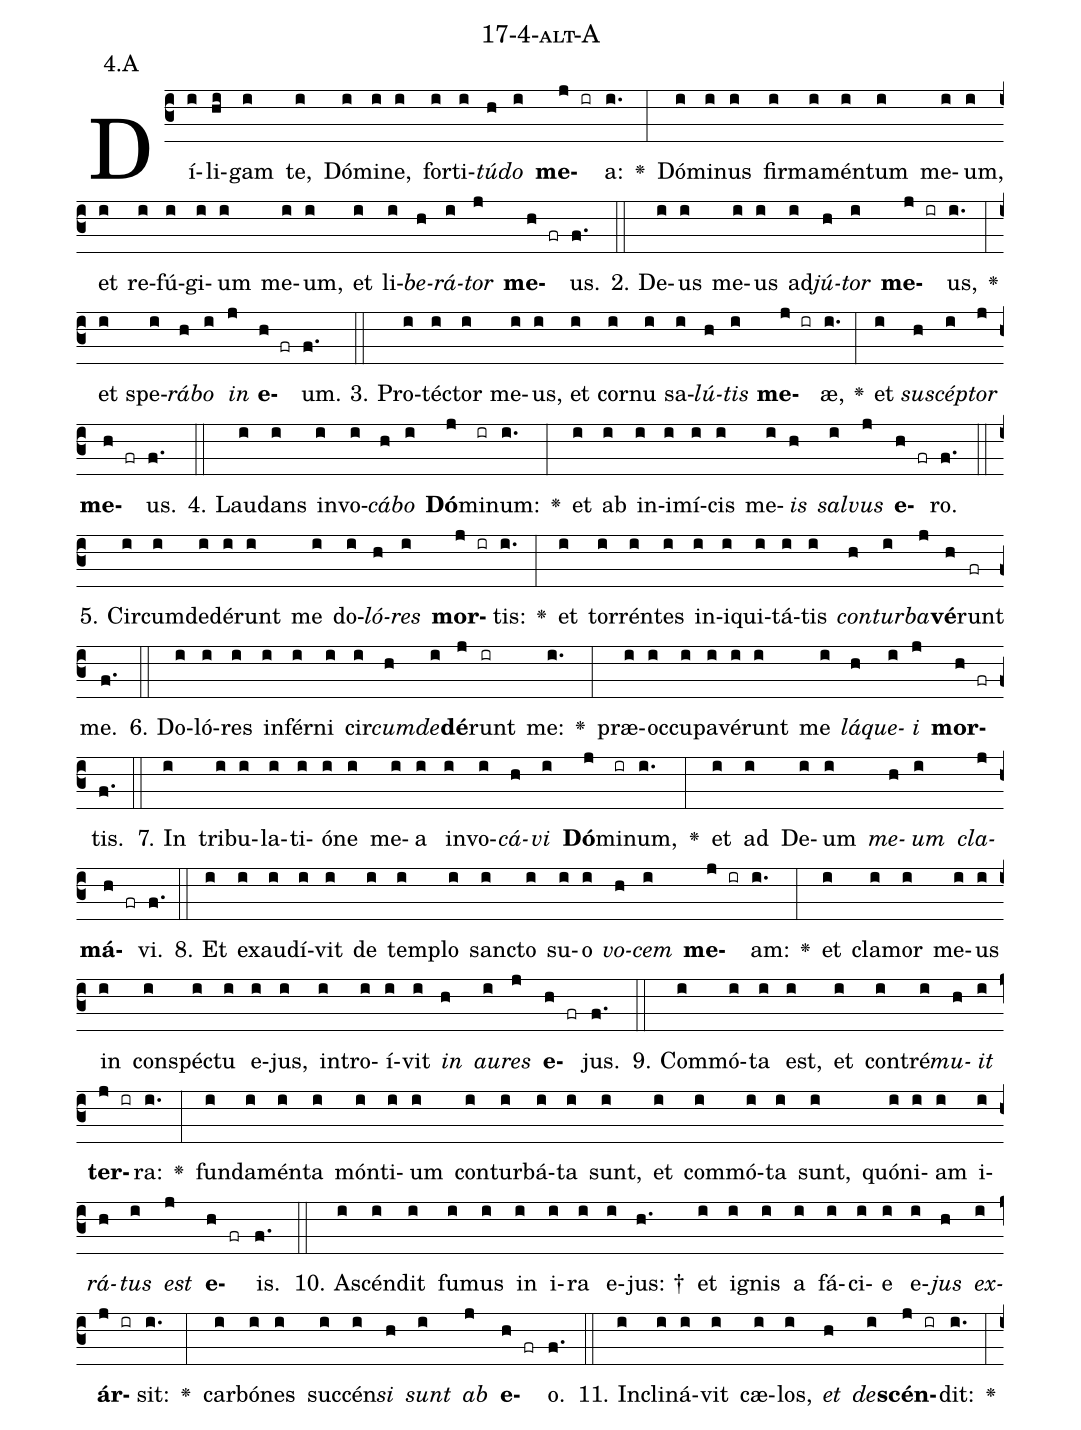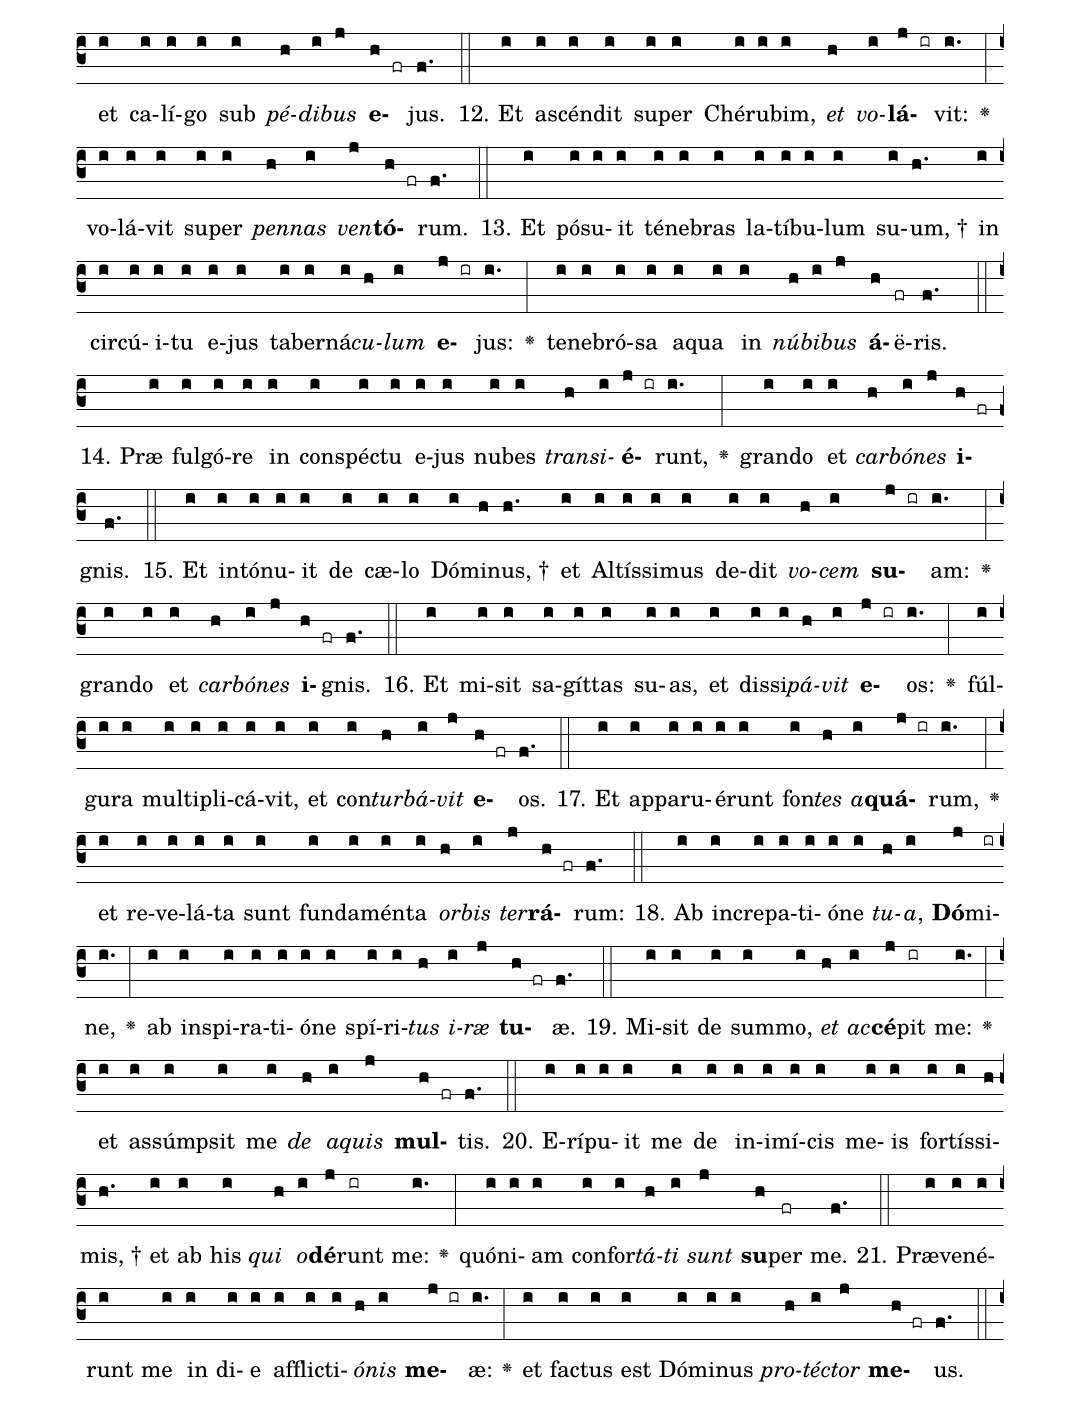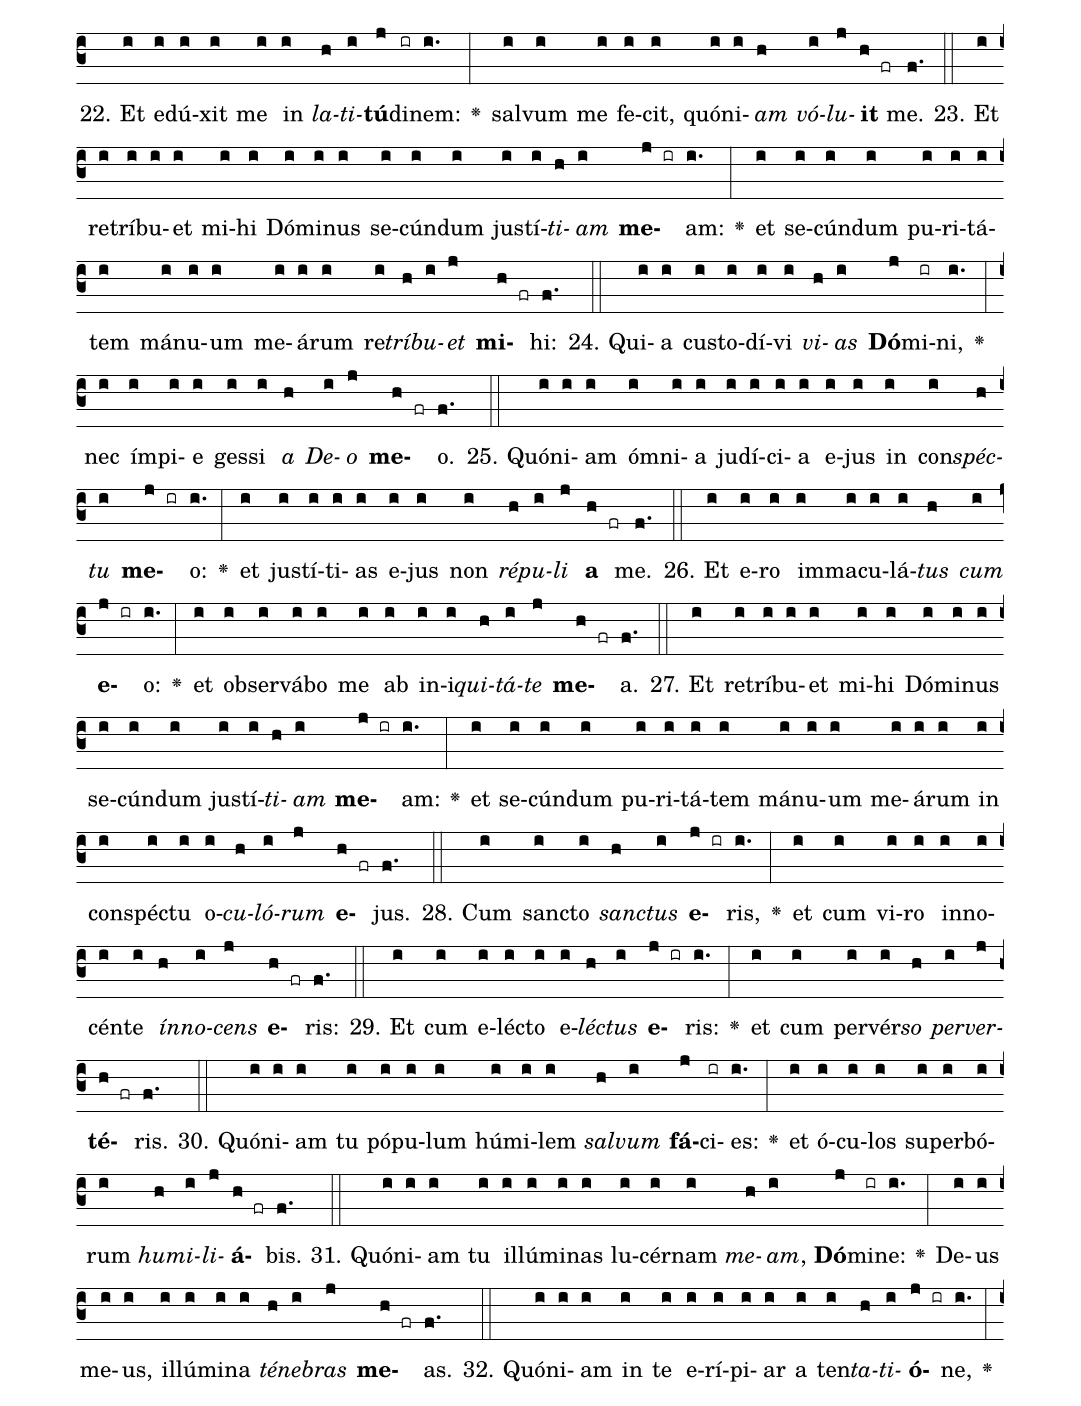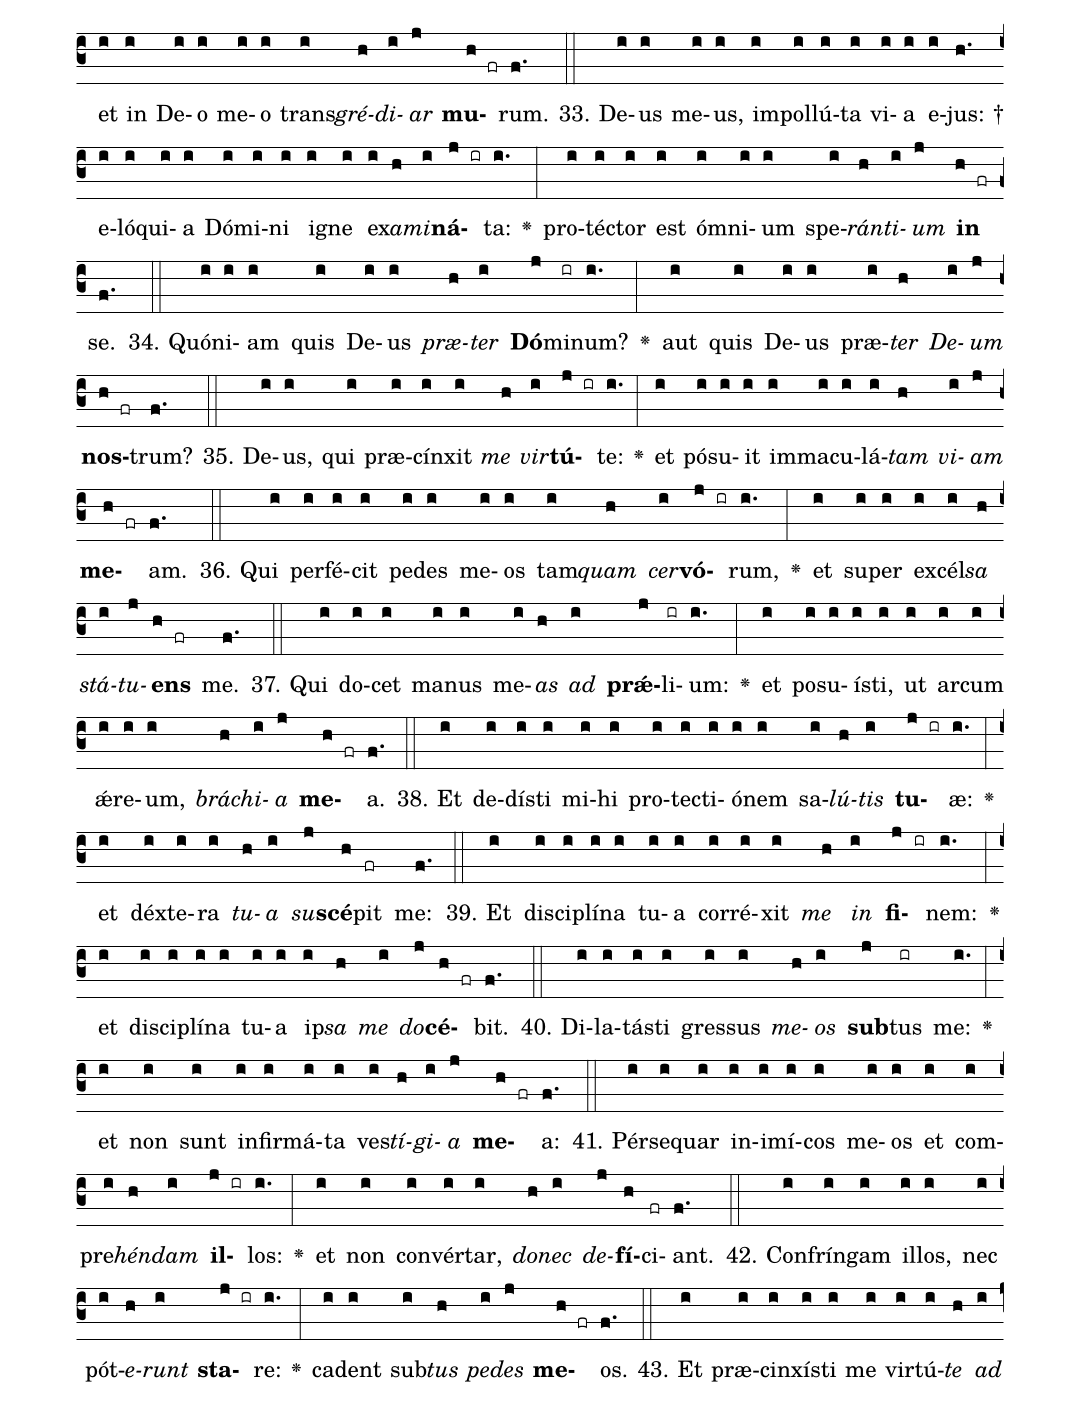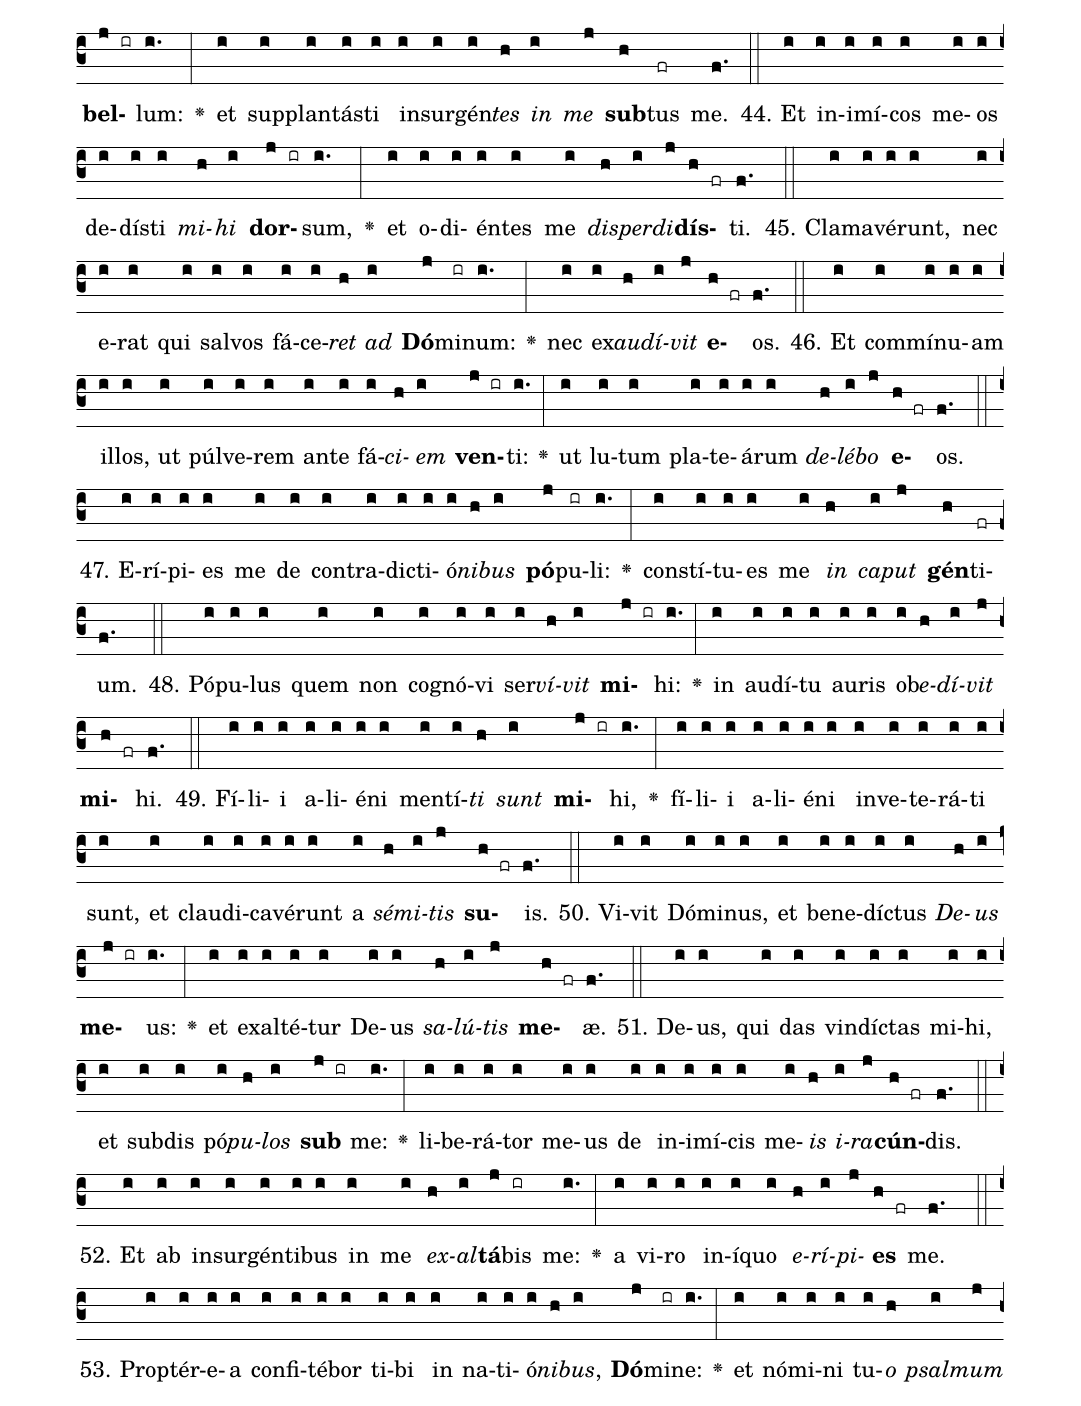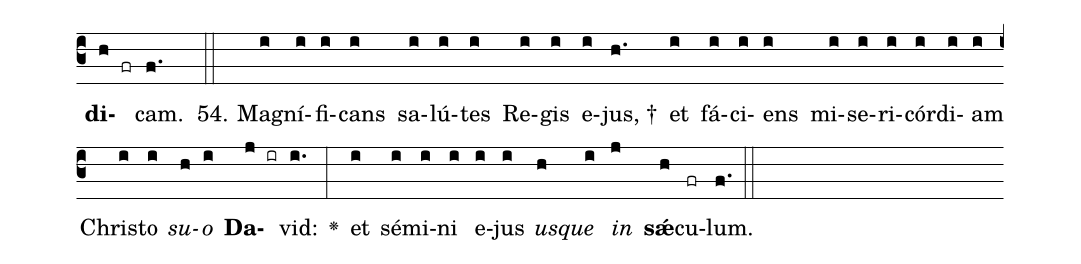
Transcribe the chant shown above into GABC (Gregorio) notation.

name: 17-4-alt-A;
annotation: 4.A;
%%
(c3)Dí(i)li(hi)gam(i) te,(i) Dó(i)mi(i)ne,(i) for(i)ti(i)<i>tú</i>(h)<i>do</i>(i) <b>me</b>(j ir)a:(i.) <v>\greheightstar</v>(:) Dó(i)mi(i)nus(i) fir(i)ma(i)mén(i)tum(i) me(i)um,(i) et(i) re(i)fú(i)gi(i)um(i) me(i)um,(i) et(i) li(i)<i>be</i>(h)<i>rá</i>(i)<i>tor</i>(j) <b>me</b>(h fr)us.(f.) (::)
2. De(i)us(i) me(i)us(i) ad(i)<i>jú</i>(h)<i>tor</i>(i) <b>me</b>(j ir)us,(i.) <v>\greheightstar</v>(:) et(i) spe(i)<i>rá</i>(h)<i>bo</i>(i) <i>in</i>(j) <b>e</b>(h fr)um.(f.) (::)
3. Pro(i)téc(i)tor(i) me(i)us,(i) et(i) cor(i)nu(i) sa(i)<i>lú</i>(h)<i>tis</i>(i) <b>me</b>(j ir)æ,(i.) <v>\greheightstar</v>(:) et(i) <i>su</i>(h)<i>scép</i>(i)<i>tor</i>(j) <b>me</b>(h fr)us.(f.) (::)
4. Lau(i)dans(i) in(i)vo(i)<i>cá</i>(h)<i>bo</i>(i) <b>Dó</b>(j)mi(ir)num:(i.) <v>\greheightstar</v>(:) et(i) ab(i) in(i)i(i)mí(i)cis(i) me(i)<i>is</i>(h) <i>sal</i>(i)<i>vus</i>(j) <b>e</b>(h fr)ro.(f.) (::)
5. Cir(i)cum(i)de(i)dé(i)runt(i) me(i) do(i)<i>ló</i>(h)<i>res</i>(i) <b>mor</b>(j ir)tis:(i.) <v>\greheightstar</v>(:) et(i) tor(i)rén(i)tes(i) in(i)i(i)qui(i)tá(i)tis(i) <i>con</i>(h)<i>tur</i>(i)<i>ba</i>(j)<b>vé</b>(h)runt(fr) me.(f.) (::)
6. Do(i)ló(i)res(i) in(i)fér(i)ni(i) cir(i)<i>cum</i>(h)<i>de</i>(i)<b>dé</b>(j)runt(ir) me:(i.) <v>\greheightstar</v>(:) præ(i)oc(i)cu(i)pa(i)vé(i)runt(i) me(i) <i>lá</i>(h)<i>que</i>(i)<i>i</i>(j) <b>mor</b>(h fr)tis.(f.) (::)
7. In(i) tri(i)bu(i)la(i)ti(i)ó(i)ne(i) me(i)a(i) in(i)vo(i)<i>cá</i>(h)<i>vi</i>(i) <b>Dó</b>(j)mi(ir)num,(i.) <v>\greheightstar</v>(:) et(i) ad(i) De(i)um(i) <i>me</i>(h)<i>um</i>(i) <i>cla</i>(j)<b>má</b>(h fr)vi.(f.) (::)
8. Et(i) ex(i)au(i)dí(i)vit(i) de(i) tem(i)plo(i) sanc(i)to(i) su(i)o(i) <i>vo</i>(h)<i>cem</i>(i) <b>me</b>(j ir)am:(i.) <v>\greheightstar</v>(:) et(i) cla(i)mor(i) me(i)us(i) in(i) con(i)spéc(i)tu(i) e(i)jus,(i) in(i)tro(i)í(i)vit(i) <i>in</i>(h) <i>au</i>(i)<i>res</i>(j) <b>e</b>(h fr)jus.(f.) (::)
9. Com(i)mó(i)ta(i) est,(i) et(i) con(i)tré(i)<i>mu</i>(h)<i>it</i>(i) <b>ter</b>(j ir)ra:(i.) <v>\greheightstar</v>(:) fun(i)da(i)mén(i)ta(i) món(i)ti(i)um(i) con(i)tur(i)bá(i)ta(i) sunt,(i) et(i) com(i)mó(i)ta(i) sunt,(i) quón(i)i(i)am(i) i(i)<i>rá</i>(h)<i>tus</i>(i) <i>est</i>(j) <b>e</b>(h fr)is.(f.) (::)
10. A(i)scén(i)dit(i) fu(i)mus(i) in(i) i(i)ra(i) e(i)jus: †(h.) et(i) i(i)gnis(i) a(i) fá(i)ci(i)e(i) e(i)<i>jus</i>(h) <i>ex</i>(i)<b>ár</b>(j ir)sit:(i.) <v>\greheightstar</v>(:) car(i)bó(i)nes(i) suc(i)cén(i)<i>si</i>(h) <i>sunt</i>(i) <i>ab</i>(j) <b>e</b>(h fr)o.(f.) (::)
11. In(i)cli(i)ná(i)vit(i) cæ(i)los,(i) <i>et</i>(h) <i>de</i>(i)<b>scén</b>(j ir)dit:(i.) <v>\greheightstar</v>(:) et(i) ca(i)lí(i)go(i) sub(i) <i>pé</i>(h)<i>di</i>(i)<i>bus</i>(j) <b>e</b>(h fr)jus.(f.) (::)
12. Et(i) a(i)scén(i)dit(i) su(i)per(i) Ché(i)ru(i)bim,(i) <i>et</i>(h) <i>vo</i>(i)<b>lá</b>(j ir)vit:(i.) <v>\greheightstar</v>(:) vo(i)lá(i)vit(i) su(i)per(i) <i>pen</i>(h)<i>nas</i>(i) <i>ven</i>(j)<b>tó</b>(h fr)rum.(f.) (::)
13. Et(i) pó(i)su(i)it(i) té(i)ne(i)bras(i) la(i)tí(i)bu(i)lum(i) su(i)um, †(h.) in(i) cir(i)cú(i)i(i)tu(i) e(i)jus(i) ta(i)ber(i)ná(i)<i>cu</i>(h)<i>lum</i>(i) <b>e</b>(j ir)jus:(i.) <v>\greheightstar</v>(:) te(i)ne(i)bró(i)sa(i) a(i)qua(i) in(i) <i>nú</i>(h)<i>bi</i>(i)<i>bus</i>(j) <b>á</b>(h)ë(fr)ris.(f.) (::)
14. Præ(i) ful(i)gó(i)re(i) in(i) con(i)spéc(i)tu(i) e(i)jus(i) nu(i)bes(i) <i>trans</i>(h)<i>i</i>(i)<b>é</b>(j ir)runt,(i.) <v>\greheightstar</v>(:) gran(i)do(i) et(i) <i>car</i>(h)<i>bó</i>(i)<i>nes</i>(j) <b>i</b>(h fr)gnis.(f.) (::)
15. Et(i) in(i)tó(i)nu(i)it(i) de(i) cæ(i)lo(i) Dó(i)mi(h)nus, †(h.) et(i) Al(i)tís(i)si(i)mus(i) de(i)dit(i) <i>vo</i>(h)<i>cem</i>(i) <b>su</b>(j ir)am:(i.) <v>\greheightstar</v>(:) gran(i)do(i) et(i) <i>car</i>(h)<i>bó</i>(i)<i>nes</i>(j) <b>i</b>(h fr)gnis.(f.) (::)
16. Et(i) mi(i)sit(i) sa(i)gít(i)tas(i) su(i)as,(i) et(i) dis(i)si(i)<i>pá</i>(h)<i>vit</i>(i) <b>e</b>(j ir)os:(i.) <v>\greheightstar</v>(:) fúl(i)gu(i)ra(i) mul(i)ti(i)pli(i)cá(i)vit,(i) et(i) con(i)<i>tur</i>(h)<i>bá</i>(i)<i>vit</i>(j) <b>e</b>(h fr)os.(f.) (::)
17. Et(i) ap(i)pa(i)ru(i)é(i)runt(i) fon(i)<i>tes</i>(h) <i>a</i>(i)<b>quá</b>(j ir)rum,(i.) <v>\greheightstar</v>(:) et(i) re(i)ve(i)lá(i)ta(i) sunt(i) fun(i)da(i)mén(i)ta(i) <i>or</i>(h)<i>bis</i>(i) <i>ter</i>(j)<b>rá</b>(h fr)rum:(f.) (::)
18. Ab(i) in(i)cre(i)pa(i)ti(i)ó(i)ne(i) <i>tu</i>(h)<i>a</i>,(i) <b>Dó</b>(j)mi(ir)ne,(i.) <v>\greheightstar</v>(:) ab(i) in(i)spi(i)ra(i)ti(i)ó(i)ne(i) spí(i)ri(i)<i>tus</i>(h) <i>i</i>(i)<i>ræ</i>(j) <b>tu</b>(h fr)æ.(f.) (::)
19. Mi(i)sit(i) de(i) sum(i)mo,(i) <i>et</i>(h) <i>ac</i>(i)<b>cé</b>(j)pit(ir) me:(i.) <v>\greheightstar</v>(:) et(i) as(i)súmp(i)sit(i) me(i) <i>de</i>(h) <i>a</i>(i)<i>quis</i>(j) <b>mul</b>(h fr)tis.(f.) (::)
20. E(i)rí(i)pu(i)it(i) me(i) de(i) in(i)i(i)mí(i)cis(i) me(i)is(i) for(i)tís(i)si(h)mis, †(h.) et(i) ab(i) his(i) <i>qui</i>(h) <i>o</i>(i)<b>dé</b>(j)runt(ir) me:(i.) <v>\greheightstar</v>(:) quón(i)i(i)am(i) con(i)for(i)<i>tá</i>(h)<i>ti</i>(i) <i>sunt</i>(j) <b>su</b>(h)per(fr) me.(f.) (::)
21. Præ(i)ve(i)né(i)runt(i) me(i) in(i) di(i)e(i) af(i)flic(i)ti(i)<i>ó</i>(h)<i>nis</i>(i) <b>me</b>(j ir)æ:(i.) <v>\greheightstar</v>(:) et(i) fac(i)tus(i) est(i) Dó(i)mi(i)nus(i) <i>pro</i>(h)<i>téc</i>(i)<i>tor</i>(j) <b>me</b>(h fr)us.(f.) (::)
22. Et(i) e(i)dú(i)xit(i) me(i) in(i) <i>la</i>(h)<i>ti</i>(i)<b>tú</b>(j)di(ir)nem:(i.) <v>\greheightstar</v>(:) sal(i)vum(i) me(i) fe(i)cit,(i) quón(i)i(i)<i>am</i>(h) <i>vó</i>(i)<i>lu</i>(j)<b>it</b>(h fr) me.(f.) (::)
23. Et(i) re(i)trí(i)bu(i)et(i) mi(i)hi(i) Dó(i)mi(i)nus(i) se(i)cún(i)dum(i) jus(i)tí(i)<i>ti</i>(h)<i>am</i>(i) <b>me</b>(j ir)am:(i.) <v>\greheightstar</v>(:) et(i) se(i)cún(i)dum(i) pu(i)ri(i)tá(i)tem(i) má(i)nu(i)um(i) me(i)á(i)rum(i) re(i)<i>trí</i>(h)<i>bu</i>(i)<i>et</i>(j) <b>mi</b>(h fr)hi:(f.) (::)
24. Qui(i)a(i) cus(i)to(i)dí(i)vi(i) <i>vi</i>(h)<i>as</i>(i) <b>Dó</b>(j)mi(ir)ni,(i.) <v>\greheightstar</v>(:) nec(i) ím(i)pi(i)e(i) ges(i)si(i) <i>a</i>(h) <i>De</i>(i)<i>o</i>(j) <b>me</b>(h fr)o.(f.) (::)
25. Quón(i)i(i)am(i) óm(i)ni(i)a(i) ju(i)dí(i)ci(i)a(i) e(i)jus(i) in(i) con(i)<i>spéc</i>(h)<i>tu</i>(i) <b>me</b>(j ir)o:(i.) <v>\greheightstar</v>(:) et(i) jus(i)tí(i)ti(i)as(i) e(i)jus(i) non(i) <i>ré</i>(h)<i>pu</i>(i)<i>li</i>(j) <b>a</b>(h fr) me.(f.) (::)
26. Et(i) e(i)ro(i) im(i)ma(i)cu(i)lá(i)<i>tus</i>(h) <i>cum</i>(i) <b>e</b>(j ir)o:(i.) <v>\greheightstar</v>(:) et(i) ob(i)ser(i)vá(i)bo(i) me(i) ab(i) in(i)i(i)<i>qui</i>(h)<i>tá</i>(i)<i>te</i>(j) <b>me</b>(h fr)a.(f.) (::)
27. Et(i) re(i)trí(i)bu(i)et(i) mi(i)hi(i) Dó(i)mi(i)nus(i) se(i)cún(i)dum(i) jus(i)tí(i)<i>ti</i>(h)<i>am</i>(i) <b>me</b>(j ir)am:(i.) <v>\greheightstar</v>(:) et(i) se(i)cún(i)dum(i) pu(i)ri(i)tá(i)tem(i) má(i)nu(i)um(i) me(i)á(i)rum(i) in(i) con(i)spéc(i)tu(i) o(i)<i>cu</i>(h)<i>ló</i>(i)<i>rum</i>(j) <b>e</b>(h fr)jus.(f.) (::)
28. Cum(i) sanc(i)to(i) <i>sanc</i>(h)<i>tus</i>(i) <b>e</b>(j ir)ris,(i.) <v>\greheightstar</v>(:) et(i) cum(i) vi(i)ro(i) in(i)no(i)cén(i)te(i) <i>ín</i>(h)<i>no</i>(i)<i>cens</i>(j) <b>e</b>(h fr)ris:(f.) (::)
29. Et(i) cum(i) e(i)léc(i)to(i) e(i)<i>léc</i>(h)<i>tus</i>(i) <b>e</b>(j ir)ris:(i.) <v>\greheightstar</v>(:) et(i) cum(i) per(i)vér(i)<i>so</i>(h) <i>per</i>(i)<i>ver</i>(j)<b>té</b>(h fr)ris.(f.) (::)
30. Quón(i)i(i)am(i) tu(i) pó(i)pu(i)lum(i) hú(i)mi(i)lem(i) <i>sal</i>(h)<i>vum</i>(i) <b>fá</b>(j)ci(ir)es:(i.) <v>\greheightstar</v>(:) et(i) ó(i)cu(i)los(i) su(i)per(i)bó(i)rum(i) <i>hu</i>(h)<i>mi</i>(i)<i>li</i>(j)<b>á</b>(h fr)bis.(f.) (::)
31. Quón(i)i(i)am(i) tu(i) il(i)lú(i)mi(i)nas(i) lu(i)cér(i)nam(i) <i>me</i>(h)<i>am</i>,(i) <b>Dó</b>(j)mi(ir)ne:(i.) <v>\greheightstar</v>(:) De(i)us(i) me(i)us,(i) il(i)lú(i)mi(i)na(i) <i>té</i>(h)<i>ne</i>(i)<i>bras</i>(j) <b>me</b>(h fr)as.(f.) (::)
32. Quón(i)i(i)am(i) in(i) te(i) e(i)rí(i)pi(i)ar(i) a(i) ten(i)<i>ta</i>(h)<i>ti</i>(i)<b>ó</b>(j ir)ne,(i.) <v>\greheightstar</v>(:) et(i) in(i) De(i)o(i) me(i)o(i) trans(i)<i>gré</i>(h)<i>di</i>(i)<i>ar</i>(j) <b>mu</b>(h fr)rum.(f.) (::)
33. De(i)us(i) me(i)us,(i) im(i)pol(i)lú(i)ta(i) vi(i)a(i) e(i)jus: †(h.) e(i)ló(i)qui(i)a(i) Dó(i)mi(i)ni(i) i(i)gne(i) ex(i)<i>a</i>(h)<i>mi</i>(i)<b>ná</b>(j ir)ta:(i.) <v>\greheightstar</v>(:) pro(i)téc(i)tor(i) est(i) óm(i)ni(i)um(i) spe(i)<i>rán</i>(h)<i>ti</i>(i)<i>um</i>(j) <b>in</b>(h fr) se.(f.) (::)
34. Quón(i)i(i)am(i) quis(i) De(i)us(i) <i>præ</i>(h)<i>ter</i>(i) <b>Dó</b>(j)mi(ir)num?(i.) <v>\greheightstar</v>(:) aut(i) quis(i) De(i)us(i) præ(i)<i>ter</i>(h) <i>De</i>(i)<i>um</i>(j) <b>nos</b>(h fr)trum?(f.) (::)
35. De(i)us,(i) qui(i) præ(i)cín(i)xit(i) <i>me</i>(h) <i>vir</i>(i)<b>tú</b>(j ir)te:(i.) <v>\greheightstar</v>(:) et(i) pó(i)su(i)it(i) im(i)ma(i)cu(i)lá(i)<i>tam</i>(h) <i>vi</i>(i)<i>am</i>(j) <b>me</b>(h fr)am.(f.) (::)
36. Qui(i) per(i)fé(i)cit(i) pe(i)des(i) me(i)os(i) tam(i)<i>quam</i>(h) <i>cer</i>(i)<b>vó</b>(j ir)rum,(i.) <v>\greheightstar</v>(:) et(i) su(i)per(i) ex(i)cél(i)<i>sa</i>(h) <i>stá</i>(i)<i>tu</i>(j)<b>ens</b>(h fr) me.(f.) (::)
37. Qui(i) do(i)cet(i) ma(i)nus(i) me(i)<i>as</i>(h) <i>ad</i>(i) <b>prǽ</b>(j)li(ir)um:(i.) <v>\greheightstar</v>(:) et(i) po(i)su(i)ís(i)ti,(i) ut(i) ar(i)cum(i) ǽ(i)re(i)um,(i) <i>brá</i>(h)<i>chi</i>(i)<i>a</i>(j) <b>me</b>(h fr)a.(f.) (::)
38. Et(i) de(i)dís(i)ti(i) mi(i)hi(i) pro(i)tec(i)ti(i)ó(i)nem(i) sa(i)<i>lú</i>(h)<i>tis</i>(i) <b>tu</b>(j ir)æ:(i.) <v>\greheightstar</v>(:) et(i) déx(i)te(i)ra(i) <i>tu</i>(h)<i>a</i>(i) <i>su</i>(j)<b>scé</b>(h)pit(fr) me:(f.) (::)
39. Et(i) di(i)sci(i)plí(i)na(i) tu(i)a(i) cor(i)ré(i)xit(i) <i>me</i>(h) <i>in</i>(i) <b>fi</b>(j ir)nem:(i.) <v>\greheightstar</v>(:) et(i) di(i)sci(i)plí(i)na(i) tu(i)a(i) ip(i)<i>sa</i>(h) <i>me</i>(i) <i>do</i>(j)<b>cé</b>(h fr)bit.(f.) (::)
40. Di(i)la(i)tás(i)ti(i) gres(i)sus(i) <i>me</i>(h)<i>os</i>(i) <b>sub</b>(j)tus(ir) me:(i.) <v>\greheightstar</v>(:) et(i) non(i) sunt(i) in(i)fir(i)má(i)ta(i) ves(i)<i>tí</i>(h)<i>gi</i>(i)<i>a</i>(j) <b>me</b>(h fr)a:(f.) (::)
41. Pér(i)se(i)quar(i) in(i)i(i)mí(i)cos(i) me(i)os(i) et(i) com(i)pre(i)<i>hén</i>(h)<i>dam</i>(i) <b>il</b>(j ir)los:(i.) <v>\greheightstar</v>(:) et(i) non(i) con(i)vér(i)tar,(i) <i>do</i>(h)<i>nec</i>(i) <i>de</i>(j)<b>fí</b>(h)ci(fr)ant.(f.) (::)
42. Con(i)frín(i)gam(i) il(i)los,(i) nec(i) pót(i)<i>e</i>(h)<i>runt</i>(i) <b>sta</b>(j ir)re:(i.) <v>\greheightstar</v>(:) ca(i)dent(i) sub(i)<i>tus</i>(h) <i>pe</i>(i)<i>des</i>(j) <b>me</b>(h fr)os.(f.) (::)
43. Et(i) præ(i)cin(i)xís(i)ti(i) me(i) vir(i)tú(i)<i>te</i>(h) <i>ad</i>(i) <b>bel</b>(j ir)lum:(i.) <v>\greheightstar</v>(:) et(i) sup(i)plan(i)tás(i)ti(i) in(i)sur(i)gén(i)<i>tes</i>(h) <i>in</i>(i) <i>me</i>(j) <b>sub</b>(h)tus(fr) me.(f.) (::)
44. Et(i) in(i)i(i)mí(i)cos(i) me(i)os(i) de(i)dís(i)ti(i) <i>mi</i>(h)<i>hi</i>(i) <b>dor</b>(j ir)sum,(i.) <v>\greheightstar</v>(:) et(i) o(i)di(i)én(i)tes(i) me(i) <i>dis</i>(h)<i>per</i>(i)<i>di</i>(j)<b>dís</b>(h fr)ti.(f.) (::)
45. Cla(i)ma(i)vé(i)runt,(i) nec(i) e(i)rat(i) qui(i) sal(i)vos(i) fá(i)ce(i)<i>ret</i>(h) <i>ad</i>(i) <b>Dó</b>(j)mi(ir)num:(i.) <v>\greheightstar</v>(:) nec(i) ex(i)<i>au</i>(h)<i>dí</i>(i)<i>vit</i>(j) <b>e</b>(h fr)os.(f.) (::)
46. Et(i) com(i)mí(i)nu(i)am(i) il(i)los,(i) ut(i) púl(i)ve(i)rem(i) an(i)te(i) fá(i)<i>ci</i>(h)<i>em</i>(i) <b>ven</b>(j ir)ti:(i.) <v>\greheightstar</v>(:) ut(i) lu(i)tum(i) pla(i)te(i)á(i)rum(i) <i>de</i>(h)<i>lé</i>(i)<i>bo</i>(j) <b>e</b>(h fr)os.(f.) (::)
47. E(i)rí(i)pi(i)es(i) me(i) de(i) con(i)tra(i)dic(i)ti(i)ó(i)<i>ni</i>(h)<i>bus</i>(i) <b>pó</b>(j)pu(ir)li:(i.) <v>\greheightstar</v>(:) con(i)stí(i)tu(i)es(i) me(i) <i>in</i>(h) <i>ca</i>(i)<i>put</i>(j) <b>gén</b>(h)ti(fr)um.(f.) (::)
48. Pó(i)pu(i)lus(i) quem(i) non(i) co(i)gnó(i)vi(i) ser(i)<i>ví</i>(h)<i>vit</i>(i) <b>mi</b>(j ir)hi:(i.) <v>\greheightstar</v>(:) in(i) au(i)dí(i)tu(i) au(i)ris(i) ob(i)<i>e</i>(h)<i>dí</i>(i)<i>vit</i>(j) <b>mi</b>(h fr)hi.(f.) (::)
49. Fí(i)li(i)i(i) a(i)li(i)é(i)ni(i) men(i)tí(i)<i>ti</i>(h) <i>sunt</i>(i) <b>mi</b>(j ir)hi,(i.) <v>\greheightstar</v>(:) fí(i)li(i)i(i) a(i)li(i)é(i)ni(i) in(i)ve(i)te(i)rá(i)ti(i) sunt,(i) et(i) clau(i)di(i)ca(i)vé(i)runt(i) a(i) <i>sé</i>(h)<i>mi</i>(i)<i>tis</i>(j) <b>su</b>(h fr)is.(f.) (::)
50. Vi(i)vit(i) Dó(i)mi(i)nus,(i) et(i) be(i)ne(i)díc(i)tus(i) <i>De</i>(h)<i>us</i>(i) <b>me</b>(j ir)us:(i.) <v>\greheightstar</v>(:) et(i) ex(i)al(i)té(i)tur(i) De(i)us(i) <i>sa</i>(h)<i>lú</i>(i)<i>tis</i>(j) <b>me</b>(h fr)æ.(f.) (::)
51. De(i)us,(i) qui(i) das(i) vin(i)díc(i)tas(i) mi(i)hi,(i) et(i) sub(i)dis(i) pó(i)<i>pu</i>(h)<i>los</i>(i) <b>sub</b>(j ir) me:(i.) <v>\greheightstar</v>(:) li(i)be(i)rá(i)tor(i) me(i)us(i) de(i) in(i)i(i)mí(i)cis(i) me(i)<i>is</i>(h) <i>i</i>(i)<i>ra</i>(j)<b>cún</b>(h fr)dis.(f.) (::)
52. Et(i) ab(i) in(i)sur(i)gén(i)ti(i)bus(i) in(i) me(i) <i>ex</i>(h)<i>al</i>(i)<b>tá</b>(j)bis(ir) me:(i.) <v>\greheightstar</v>(:) a(i) vi(i)ro(i) in(i)í(i)quo(i) <i>e</i>(h)<i>rí</i>(i)<i>pi</i>(j)<b>es</b>(h fr) me.(f.) (::)
53. Prop(i)tér(i)e(i)a(i) con(i)fi(i)té(i)bor(i) ti(i)bi(i) in(i) na(i)ti(i)ó(i)<i>ni</i>(h)<i>bus</i>,(i) <b>Dó</b>(j)mi(ir)ne:(i.) <v>\greheightstar</v>(:) et(i) nó(i)mi(i)ni(i) tu(i)<i>o</i>(h) <i>psal</i>(i)<i>mum</i>(j) <b>di</b>(h fr)cam.(f.) (::)
54. Ma(i)gní(i)fi(i)cans(i) sa(i)lú(i)tes(i) Re(i)gis(i) e(i)jus, †(h.) et(i) fá(i)ci(i)ens(i) mi(i)se(i)ri(i)cór(i)di(i)am(i) Chris(i)to(i) <i>su</i>(h)<i>o</i>(i) <b>Da</b>(j ir)vid:(i.) <v>\greheightstar</v>(:) et(i) sé(i)mi(i)ni(i) e(i)jus(i) <i>us</i>(h)<i>que</i>(i) <i>in</i>(j) <b>sǽ</b>(h)cu(fr)lum.(f.) (::)
